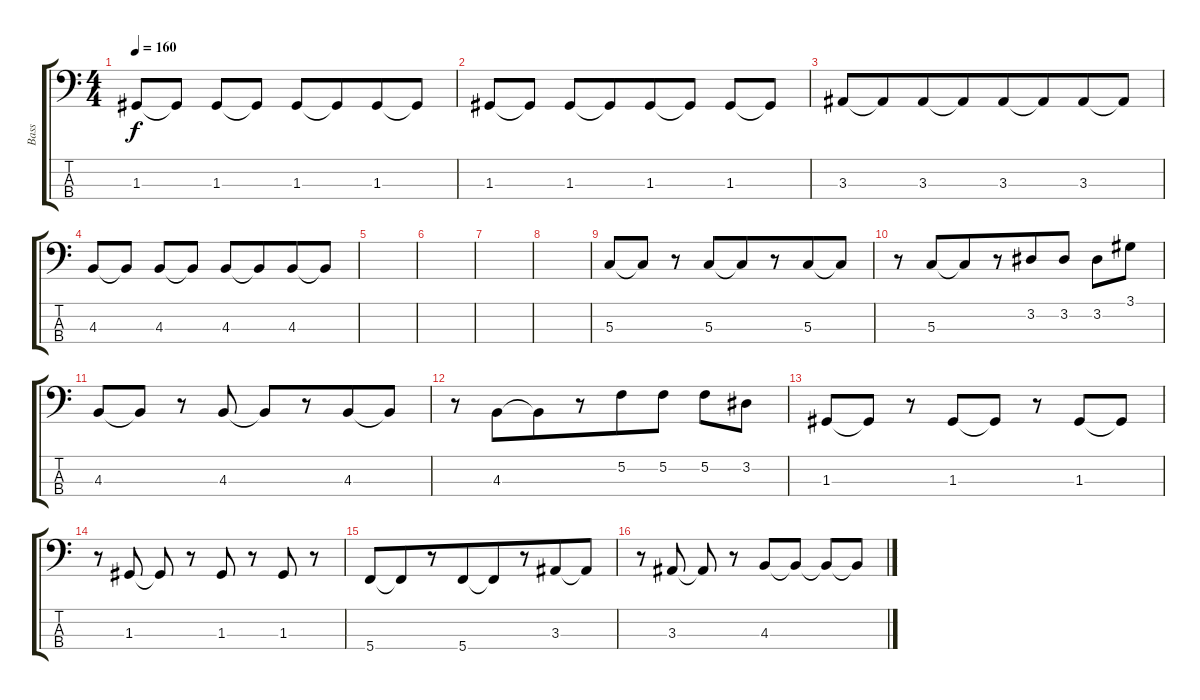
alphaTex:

\track ("Bass" "Bass") {instrument acousticguitarsteel}
\staff {score tabs}
\tuning (F2 C2 G1 C1) {hide}
\ts (4 4)
\tempo 160
\clef f4
\ks c
1.3.8{dy f} 1.3{t}.8 1.3.8 1.3{t}.8 1.3.8{beam merge} 1.3{t}.8{beam merge} 1.3.8 1.3{t}.8 |
1.3.8{beam merge} 1.3{t}.8 1.3.8 1.3{t}.8{beam merge} 1.3.8 1.3{t}.8 1.3.8 1.3{t}.8 |
3.3.8 3.3{t}.8{beam merge} 3.3.8 3.3{t}.8{beam merge} 3.3.8 3.3{t}.8{beam merge} 3.3.8 3.3{t}.8 |
4.3.8 4.3{t}.8 4.3.8{beam merge} 4.3{t}.8 4.3.8 4.3{t}.8{beam merge} 4.3.8 4.3{t}.8 |
|
|
|
|
5.3.8{beam merge} 5.3{t}.8 r.8 5.3.8{beam merge} 5.3{t}.8{beam merge} r.8{beam merge} 5.3.8 5.3{t}.8 |
r.8 5.3.8{beam merge} 5.3{t}.8{beam merge} r.8 3.2.8{beam merge} 3.2.8 3.2.8 3.1.8 |
4.3.8{beam merge} 4.3{t}.8 r.8 4.3.8 4.3{t}.8{beam merge} r.8 4.3.8 4.3{t}.8 |
r.8 4.3.8{beam merge} 4.3{t}.8{beam merge} r.8{beam merge} 5.2.8 5.2.8 5.2.8 3.2.8 |
1.3.8{beam merge} 1.3{t}.8 r.8 1.3.8{beam merge} 1.3{t}.8 r.8 1.3.8 1.3{t}.8 |
r.8 1.3.8 1.3{t}.8 r.8 1.3.8 r.8{beam merge} 1.3.8 r.8 |
5.4.8 5.4{t}.8{beam merge} r.8 5.4.8{beam merge} 5.4{t}.8{beam merge} r.8 3.3.8{beam merge} 3.3{t}.8 |
r.8 3.3.8 3.3{t}.8 r.8 4.3.8 4.3{t}.8 4.3{t}.8 4.3{t}.8
